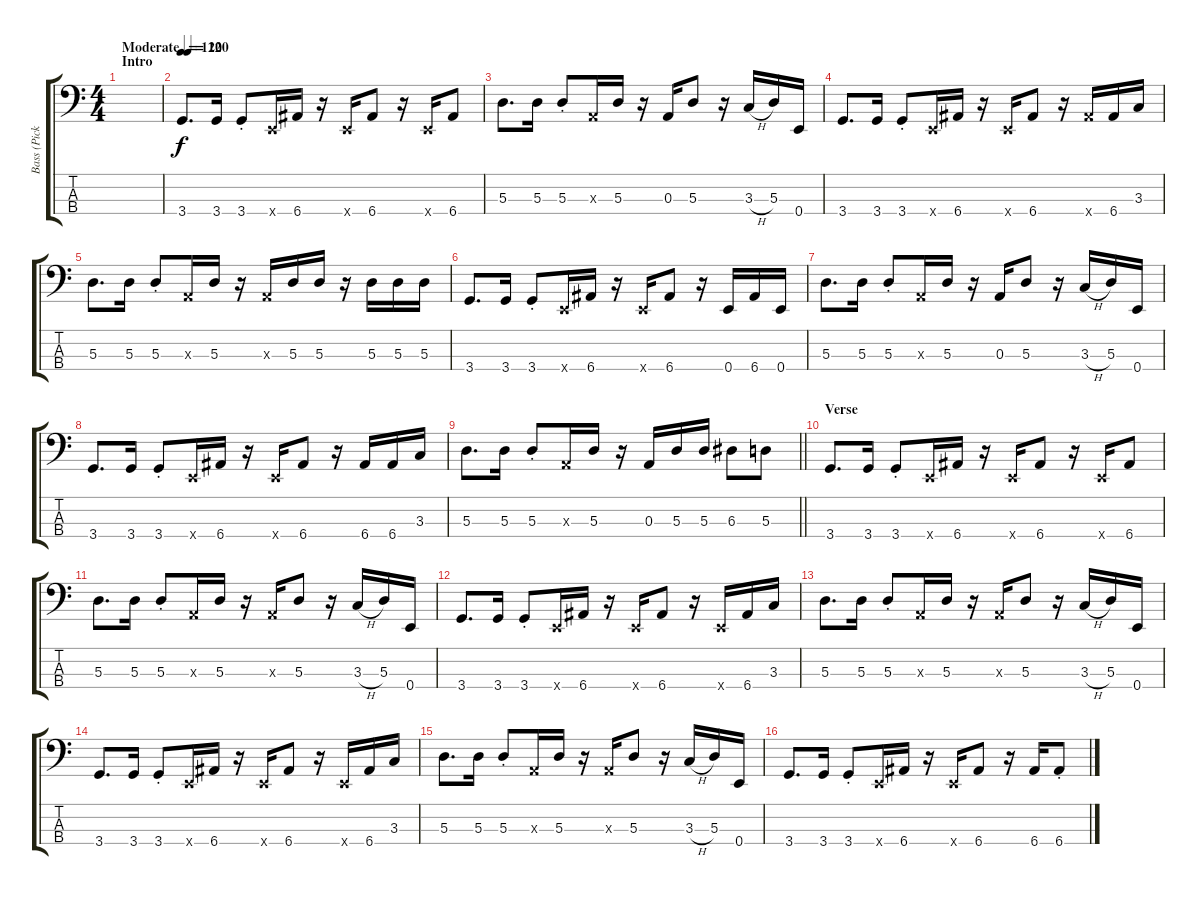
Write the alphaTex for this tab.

\track ("Bass (Pick)" "Bass (Pick") {instrument electricbasspick}
\staff {score tabs}
\tuning (G2 D2 A1 E1) {hide}
\ts (4 4)
\section ("" "Intro")
\tempo (120 "Moderate")
\clef f4
\ks c
|
\tempo 120
3.4.8{d} 3.4.16 3.4{st}.8 0.4{x}.16 6.4.16 r.16 0.4{x}.16 6.4.8 r.16 0.4{x}.16 6.4.8 |
5.3.8{d} 5.3.16 5.3{st}.8 0.3{x}.16 5.3.16 r.16 0.3.16 5.3.8 r.16 3.3{h}.16 5.3.16 0.4.16 |
3.4.8{d} 3.4.16 3.4{st}.8 0.4{x}.16 6.4.16 r.16 0.4{x}.16 6.4.8 r.16 6.4{x}.16 6.4.16 3.3.16 |
5.3.8{d} 5.3.16 5.3{st}.8 0.3{x}.16 5.3.16 r.16 0.3{x}.16 5.3.16 5.3.16 r.16 5.3.16 5.3.16 5.3.16 |
3.4.8{d} 3.4.16 3.4{st}.8 0.4{x}.16 6.4.16 r.16 0.4{x}.16 6.4.8 r.16 0.4.16 6.4.16 0.4.16 |
5.3.8{d} 5.3.16 5.3{st}.8 0.3{x}.16 5.3.16 r.16 0.3.16 5.3.8 r.16 3.3{h}.16 5.3.16 0.4.16 |
3.4.8{d} 3.4.16 3.4{st}.8 0.4{x}.16 6.4.16 r.16 0.4{x}.16 6.4.8 r.16 6.4.16 6.4.16 3.3.16 |
\barLineRight lightlight
5.3.8{d} 5.3.16 5.3{st}.8 0.3{x}.16 5.3.16 r.16 0.3.16 5.3.16 5.3.16 6.3.8 5.3.8 |
\section ("" "Verse")
3.4.8{d} 3.4.16 3.4{st}.8 0.4{x}.16 6.4.16 r.16 0.4{x}.16 6.4.8 r.16 0.4{x}.16 6.4.8 |
5.3.8{d} 5.3.16 5.3{st}.8 0.3{x}.16 5.3.16 r.16 0.3{x}.16 5.3.8 r.16 3.3{h}.16 5.3.16 0.4.16 |
3.4.8{d} 3.4.16 3.4{st}.8 0.4{x}.16 6.4.16 r.16 0.4{x}.16 6.4.8 r.16 0.4{x}.16 6.4.16 3.3.16 |
5.3.8{d} 5.3.16 5.3{st}.8 0.3{x}.16 5.3.16 r.16 0.3{x}.16 5.3.8 r.16 3.3{h}.16 5.3.16 0.4.16 |
3.4.8{d} 3.4.16 3.4{st}.8 0.4{x}.16 6.4.16 r.16 0.4{x}.16 6.4.8 r.16 0.4{x}.16 6.4.16 3.3.16 |
5.3.8{d} 5.3.16 5.3{st}.8 0.3{x}.16 5.3.16 r.16 0.3{x}.16 5.3.8 r.16 3.3{h}.16 5.3.16 0.4.16 |
3.4.8{d} 3.4.16 3.4{st}.8 0.4{x}.16 6.4.16 r.16 0.4{x}.16 6.4.8 r.16 6.4.16 6.4{st}.8
